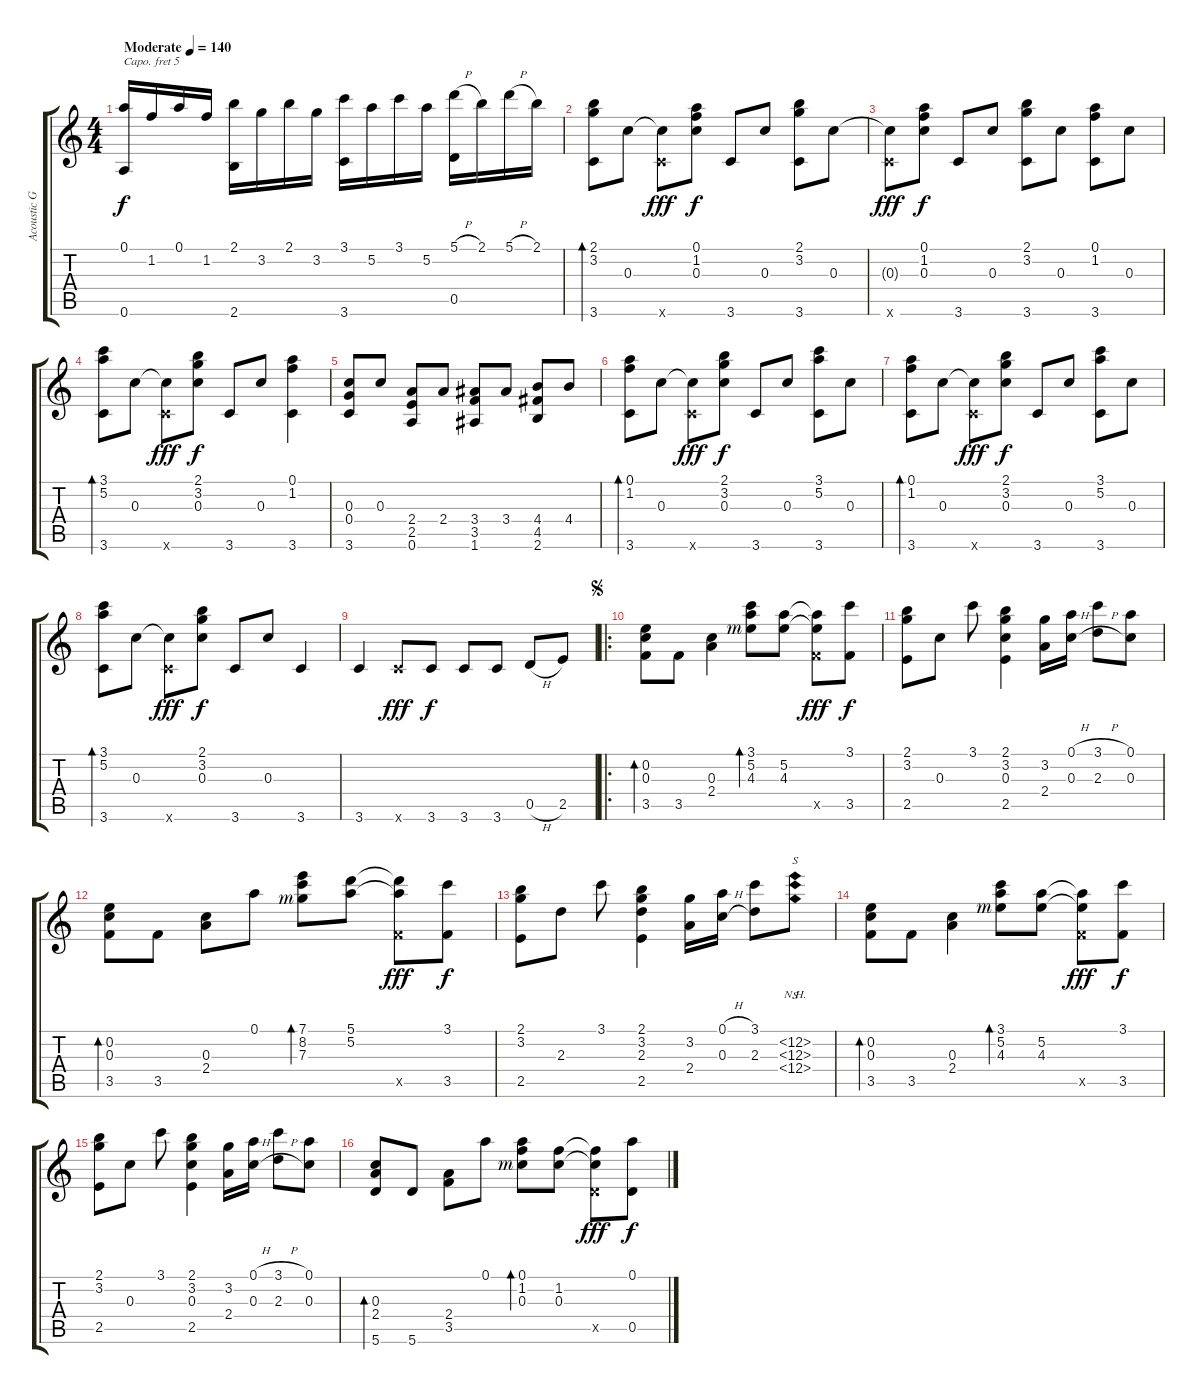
\track ("Acoustic Guitar 1" "Acoustic G") {instrument acousticguitarsteel}
\staff {score tabs}
\capo 5
\tuning (E4 B3 G3 D3 A2 E2) {hide}
\ts (4 4)
\tempo (140 "Moderate")
\clef g2
\ks c
(0.1 0.6).16{dy f instrument acousticguitarsteel} 1.2.16 0.1.16 1.2.16 (2.1 2.6).16 3.2.16 2.1.16 3.2.16 (3.1 3.6).16 5.2.16 3.1.16 5.2.16 (5.1{h} 0.5).16 2.1.16 5.1{h}.16 2.1.16 |
(2.1 3.2 3.6).8{bd 60} 0.3.8 (0.3{t} 3.6{x}).8{dy fff} (0.1 1.2 0.3).8{dy f} 3.6.8 0.3.8 (2.1 3.2 3.6).8 0.3.8 |
(0.3{t} 3.6{x}).8{dy fff} (0.1 1.2 0.3).8{dy f} 3.6.8 0.3.8 (2.1 3.2 3.6).8 0.3.8 (0.1 1.2 3.6).8 0.3.8 |
(3.1 5.2 3.6).8{bd 60} 0.3.8 (0.3{t} 3.6{x}).8{dy fff} (2.1 3.2 0.3).8{dy f} 3.6.8 0.3.8 (0.1 1.2 3.6).4 |
(0.3 0.4 3.6).8 0.3.8 (2.4 2.5 0.6).8 2.4.8 (3.4 3.5 1.6).8 3.4.8 (4.4 4.5 2.6).8 4.4.8 |
(0.1 1.2 3.6).8{bd 60} 0.3.8 (0.3{t} 3.6{x}).8{dy fff} (2.1 3.2 0.3).8{dy f} 3.6.8 0.3.8 (3.1 5.2 3.6).8 0.3.8 |
(0.1 1.2 3.6).8{bd 60} 0.3.8 (0.3{t} 3.6{x}).8{dy fff} (2.1 3.2 0.3).8{dy f} 3.6.8 0.3.8 (3.1 5.2 3.6).8 0.3.8 |
(3.1 5.2 3.6).8{bd 60} 0.3.8 (0.3{t} 3.6{x}).8{dy fff} (2.1 3.2 0.3).8{dy f} 3.6.8 0.3.8 3.6.4 |
3.6.4 3.6{x}.8{dy fff} 3.6.8{dy f} 3.6.8 3.6.8 0.5{h}.8 2.5.8 |
\ro
\jump segno
(0.2 0.3 3.5).8{bd 60} 3.5.8 (0.3 2.4).4 (3.1 5.2 4.3{rf 3}).8{bd 60} (5.2 4.3).8 (5.2{t} 4.3{t} 3.5{x}).8{dy fff} (3.1 3.5).8{dy f} |
(2.1 3.2 2.5).8 0.3.8 3.1.8 (2.1 3.2 0.3 2.5).4 (3.2 2.4).16 (0.1{h} 0.3{h}).16 (3.1{h} 2.3{h}).8 (0.1 0.3).8 |
(0.2 0.3 3.5).8{bd 60} 3.5.8 (0.3 2.4).8 0.1.8 (7.1 8.2 7.3{rf 3}).8{bd 60} (5.1 5.2).8 (5.1{t} 5.2{t} 3.5{x}).8{dy fff} (3.1 3.5).8{dy f} |
(2.1 3.2 2.5).8 2.3.8 3.1.8 (2.1 3.2 2.3 2.5).4 (3.2 2.4).16 (0.1{h} 0.3{h}).16 (3.1 2.3).8 (12.2{nh} 12.3{nh} 12.4{nh}).8{s} |
(0.2 0.3 3.5).8{bd 60} 3.5.8 (0.3 2.4).4 (3.1 5.2 4.3{rf 3}).8{bd 60} (5.2 4.3).8 (5.2{t} 4.3{t} 3.5{x}).8{dy fff} (3.1 3.5).8{dy f} |
(2.1 3.2 2.5).8 0.3.8 3.1.8 (2.1 3.2 0.3 2.5).4 (3.2 2.4).16 (0.1{h} 0.3{h}).16 (3.1{h} 2.3{h}).8 (0.1 0.3).8 |
(0.3 2.4 5.6).8{bd 60} 5.6.8 (2.4 3.5).8 0.1.8 (0.1 1.2 0.3{rf 3}).8{bd 60} (1.2 0.3).8 (1.2{t} 0.3{t} 0.5{x}).8{dy fff} (0.1 0.5).8{dy f}
